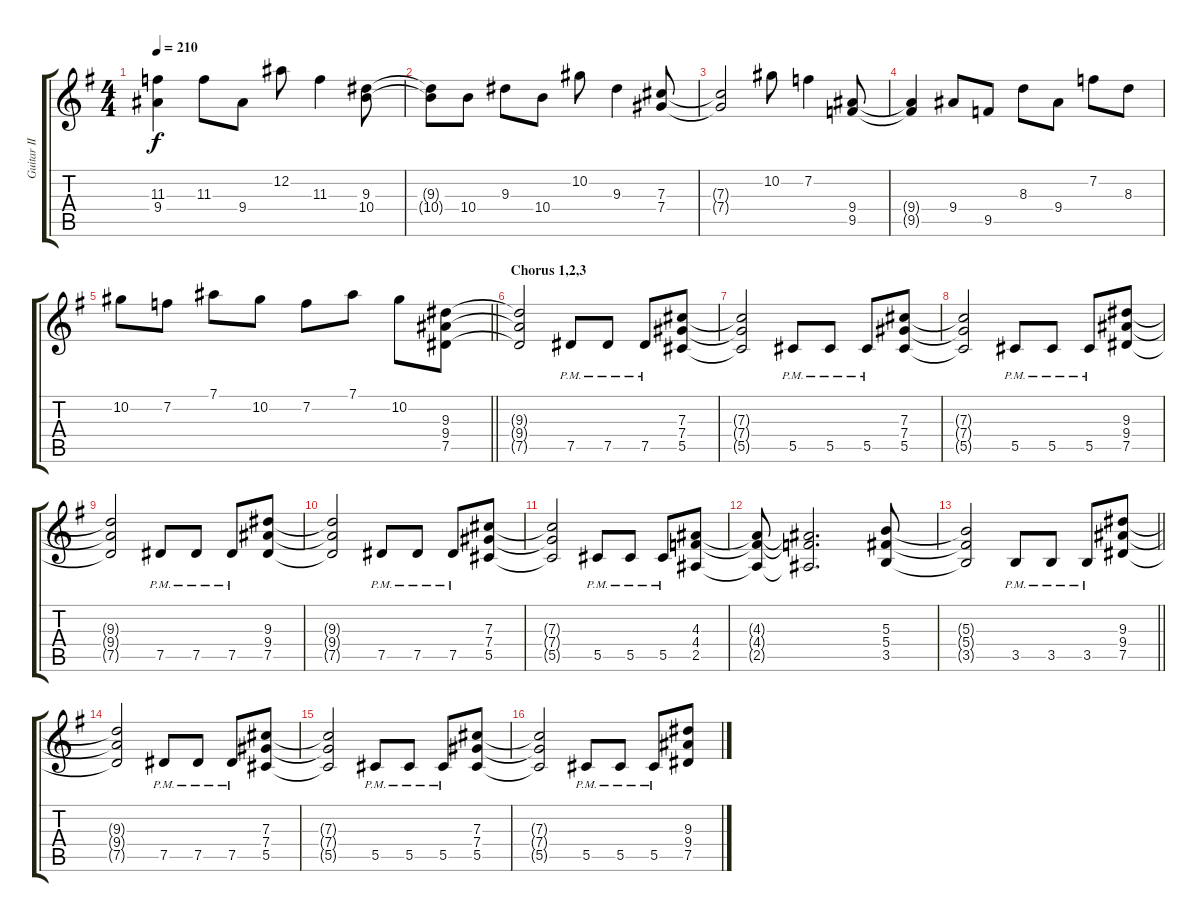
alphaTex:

\track ("Guitar II (В. Смольский)" "Guitar II ") {instrument distortionguitar}
\staff {score tabs}
\tuning (Eb4 Bb3 Gb3 Db3 Ab2 Eb2) {hide}
\ts (4 4)
\tempo 210
\clef g2
\ks g
(11.3{t} 9.4{t}).4{dy f} 11.3.8 9.4.8 12.2.8 11.3.4 (9.3 10.4).8 |
(9.3{t} 10.4{t}).8 10.4.8 9.3.8 10.4.8 10.2.8 9.3.4 (7.3 7.4).8 |
(7.3{t} 7.4{t}).2 10.2.8 7.2.4 (9.4 9.5).8 |
(9.4{t} 9.5{t}).4 9.4.8 9.5.8 8.3.8 9.4.8 7.2.8 8.3.8 |
\barLineRight lightlight
10.2.8 7.2.8 7.1.8 10.2.8 7.2.8 7.1.8 10.2.8 (9.3 9.4 7.5).8 |
\section ("" "Chorus 1,2,3")
(9.3{t} 9.4{t} 7.5{t}).2 7.5{pm}.8 7.5{pm}.8 7.5{pm}.8 (7.3 7.4 5.5).8 |
(7.3{t} 7.4{t} 5.5{t}).2 5.5{pm}.8 5.5{pm}.8 5.5{pm}.8 (7.3 7.4 5.5).8 |
(7.3{t} 7.4{t} 5.5{t}).2 5.5{pm}.8 5.5{pm}.8 5.5{pm}.8 (9.3 9.4 7.5).8 |
(9.3{t} 9.4{t} 7.5{t}).2 7.5{pm}.8 7.5{pm}.8 7.5{pm}.8 (9.3 9.4 7.5).8 |
(9.3{t} 9.4{t} 7.5{t}).2 7.5{pm}.8 7.5{pm}.8 7.5{pm}.8 (7.3 7.4 5.5).8 |
(7.3{t} 7.4{t} 5.5{t}).2 5.5{pm}.8 5.5{pm}.8 5.5{pm}.8 (4.3 4.4 2.5).8 |
(4.3{t} 4.4{t} 2.5{t}).8 (4.3{t} 4.4{t} 2.5{t}).2{d} (5.3 5.4 3.5).8 |
\barLineRight lightlight
(5.3{t} 5.4{t} 3.5{t}).2 3.5{pm}.8 3.5{pm}.8 3.5{pm}.8 (9.3 9.4 7.5).8 |
(9.3{t} 9.4{t} 7.5{t}).2 7.5{pm}.8 7.5{pm}.8 7.5{pm}.8 (7.3 7.4 5.5).8 |
(7.3{t} 7.4{t} 5.5{t}).2 5.5{pm}.8 5.5{pm}.8 5.5{pm}.8 (7.3 7.4 5.5).8 |
(7.3{t} 7.4{t} 5.5{t}).2 5.5{pm}.8 5.5{pm}.8 5.5{pm}.8 (9.3 9.4 7.5).8
